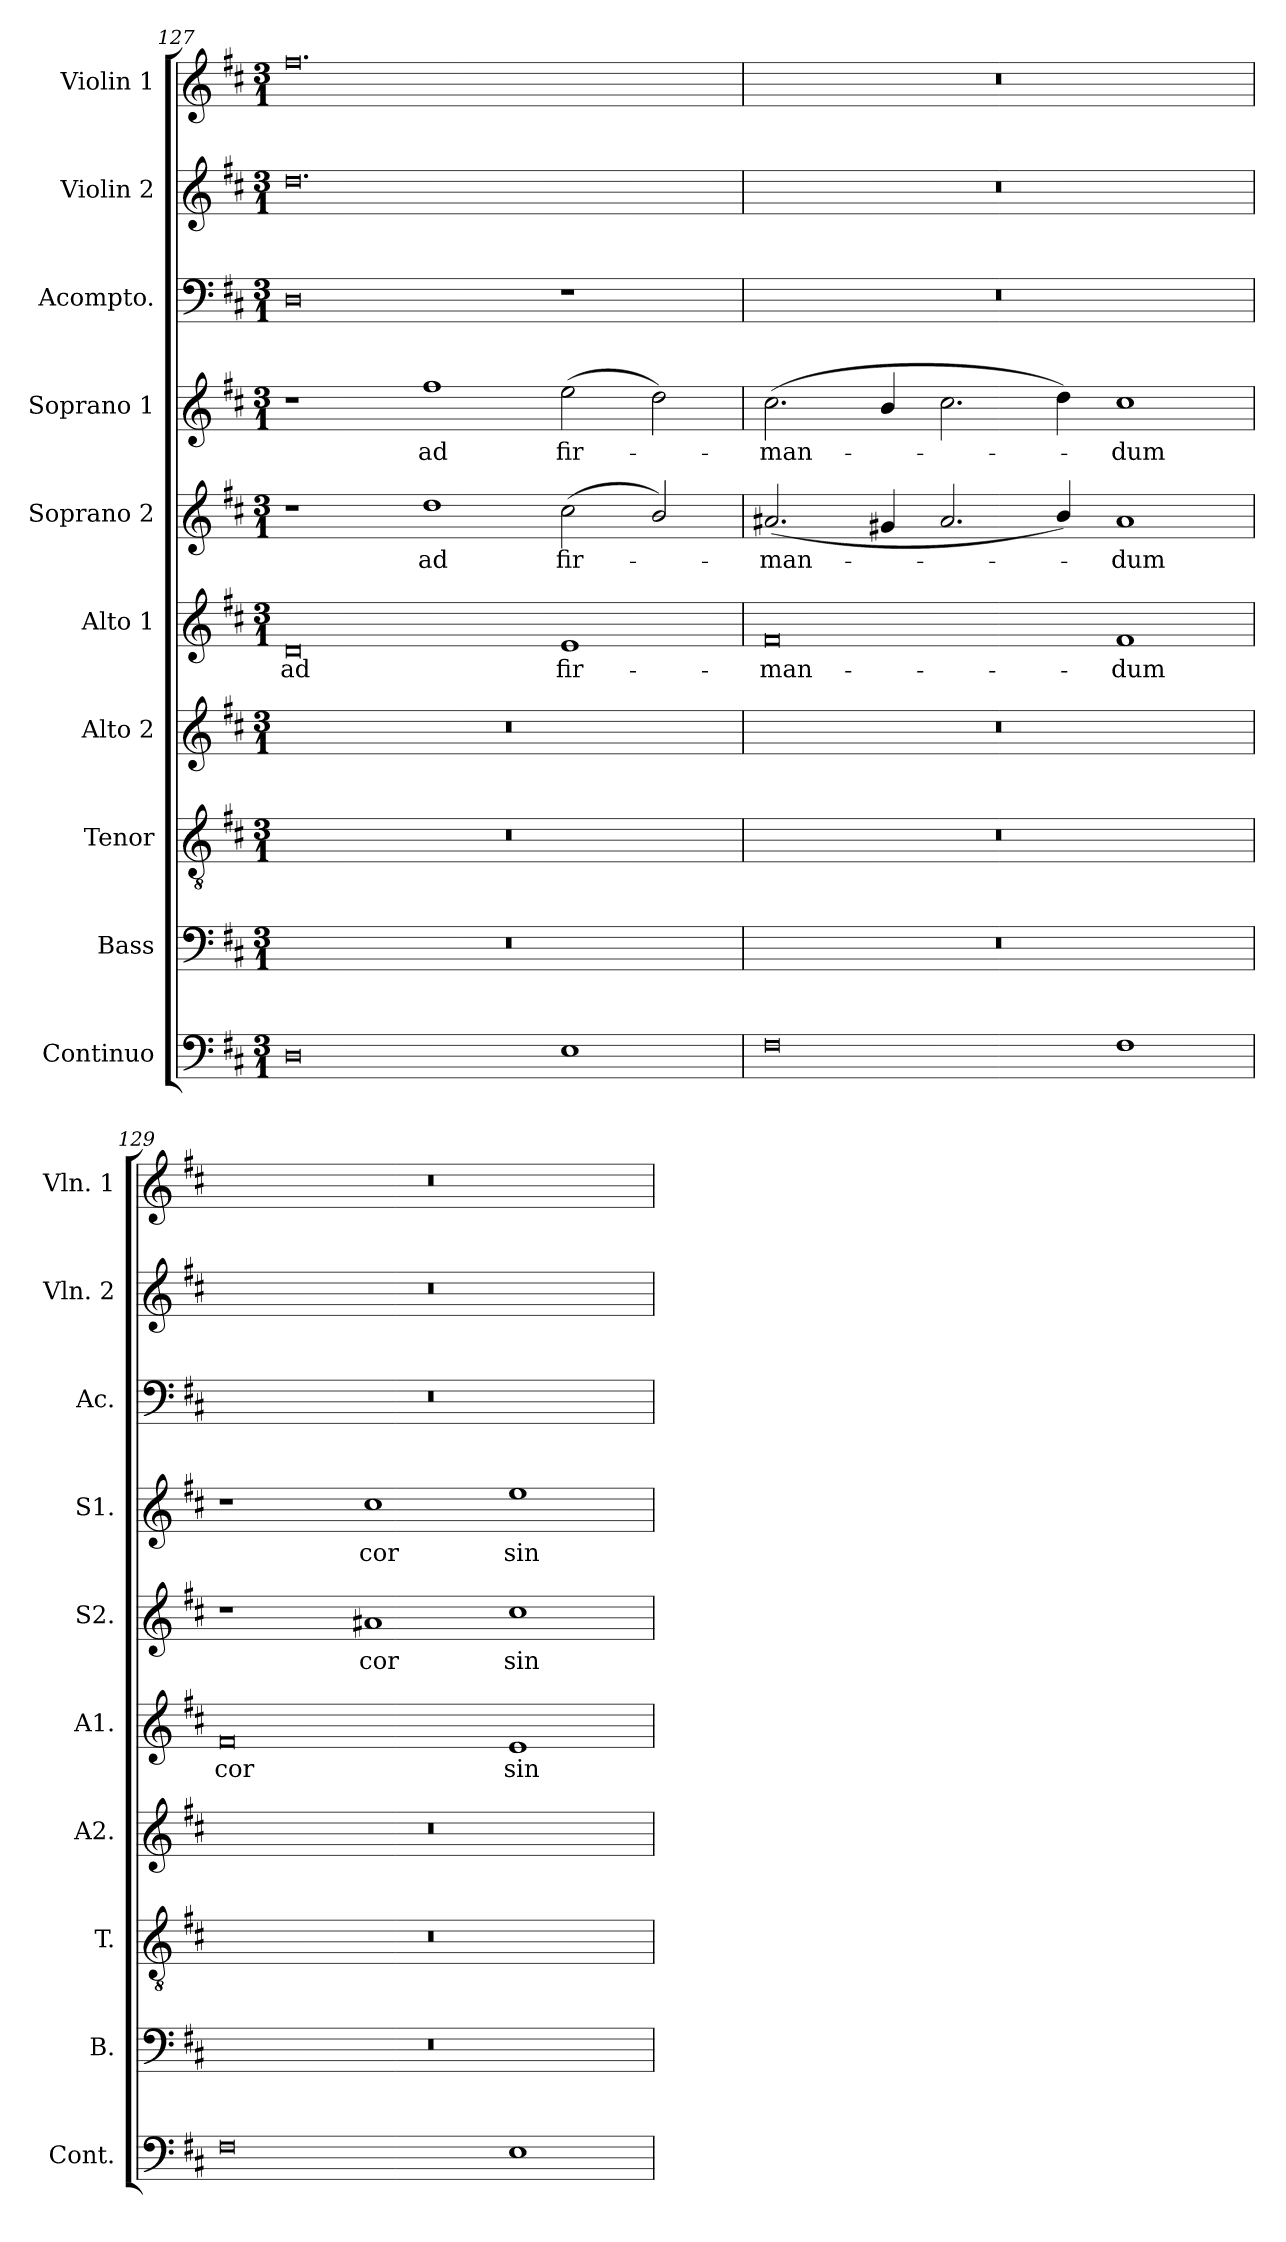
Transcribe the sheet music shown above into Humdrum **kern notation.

**kern	**kern	**kern	**kern	**kern	**text	**kern	**text	**kern	**text	**kern	**kern	**kern
*part10	*part9	*part8	*part7	*part6	*part6	*part5	*part5	*part4	*part4	*part3	*part2	*part1
*staff10	*staff9	*staff8	*staff7	*staff6	*staff6	*staff5	*staff5	*staff4	*staff4	*staff3	*staff2	*staff1
*I"Continuo	*I"Bass	*I"Tenor	*I"Alto 2	*I"Alto 1	*	*I"Soprano 2	*	*I"Soprano 1	*	*I"Acompto.	*I"Violin 2	*I"Violin 1
*I'Cont.	*I'B.	*I'T.	*I'A2.	*I'A1.	*	*I'S2.	*	*I'S1.	*	*I'Ac.	*I'Vln. 2	*I'Vln. 1
*clefF4	*clefF4	*clefGv2	*clefG2	*clefG2	*	*clefG2	*	*clefG2	*	*clefF4	*clefG2	*clefG2
*	*	*ITrd7c12	*	*	*	*	*	*	*	*	*	*
*k[f#c#]	*k[f#c#]	*k[f#c#]	*k[f#c#]	*k[f#c#]	*	*k[f#c#]	*	*k[f#c#]	*	*k[f#c#]	*k[f#c#]	*k[f#c#]
*D:	*D:	*D:	*D:	*D:	*	*D:	*	*D:	*	*D:	*D:	*D:
*M3/1	*M3/1	*M3/1	*M3/1	*M3/1	*	*M3/1	*	*M3/1	*	*M3/1	*M3/1	*M3/1
=127	=127	=127	=127	=127	=127	=127	=127	=127	=127	=127	=127	=127
!	!LO:N:vis=1	!LO:N:vis=1	!LO:N:vis=1	!	!	!	!	!	!	!	!	!
!	!	!	!	!	!LO:LY:b:color=#000000	!	!	!	!	!	!	!
0Di	0.r	0.r	0.r	0di	ad	1r	.	1r	.	0Di	0.ddi	0.ff#i
!	!	!	!	!	!	!	!LO:LY:b:color=#000000	!	!	!	!	!
!	!	!	!	!	!	!	!	!	!LO:LY:b:color=#000000	!	!	!
.	.	.	.	.	.	1ddi	ad	1ff#i	ad	.	.	.
!	!	!	!	!	!LO:LY:b:color=#000000	!	!	!	!	!	!	!
!	!	!	!	!	!	!	!LO:LY:b:color=#000000	!	!	!	!	!
!	!	!	!	!	!	!	!	!	!LO:LY:b:color=#000000	!	!	!
1Ei	.	.	.	1ei	fir-	(2cc#i\	fir-	(2eei\	fir-	1r	.	.
.	.	.	.	.	.	2bi/)	.	2ddi\)	.	.	.	.
=128	=128	=128	=128	=128	=128	=128	=128	=128	=128	=128	=128	=128
!	!LO:N:vis=1	!LO:N:vis=1	!LO:N:vis=1	!	!	!	!	!	!	!	!	!
!	!	!	!	!	!LO:LY:b:color=#000000	!	!	!	!	!	!	!
!	!	!	!	!	!	!	!LO:LY:b:color=#000000	!	!	!	!	!
!	!	!	!	!	!	!	!	!	!LO:LY:b:color=#000000	!LO:N:vis=1	!LO:N:vis=1	!LO:N:vis=1
0F#i	0.r	0.r	0.r	0f#i	-man-	(2.a#Xi/	-man-	(2.cc#i\	-man-	0.r	0.r	0.r
.	.	.	.	.	.	4g#Xi/	.	4bi/	.	.	.	.
.	.	.	.	.	.	2.a#i/	.	2.cc#i\	.	.	.	.
.	.	.	.	.	.	4bi/)	.	4ddi\)	.	.	.	.
!	!	!	!	!	!LO:LY:b:color=#000000	!	!	!	!	!	!	!
!	!	!	!	!	!	!	!LO:LY:b:color=#000000	!	!	!	!	!
!	!	!	!	!	!	!	!	!	!LO:LY:b:color=#000000	!	!	!
1F#i	.	.	.	1f#i	-dum	1a#i	-dum	1cc#i	-dum	.	.	.
=129	=129	=129	=129	=129	=129	=129	=129	=129	=129	=129	=129	=129
!	!LO:N:vis=1	!LO:N:vis=1	!LO:N:vis=1	!	!	!	!	!	!	!	!	!
!	!	!	!	!	!LO:LY:b:color=#000000	!	!	!	!	!LO:N:vis=1	!LO:N:vis=1	!LO:N:vis=1
0F#i	0.r	0.r	0.r	0f#i	cor	1r	.	1r	.	0.r	0.r	0.r
!	!	!	!	!	!	!	!LO:LY:b:color=#000000	!	!	!	!	!
!	!	!	!	!	!	!	!	!	!LO:LY:b:color=#000000	!	!	!
.	.	.	.	.	.	1a#Xi	cor	1cc#i	cor	.	.	.
!	!	!	!	!	!LO:LY:b:color=#000000	!	!	!	!	!	!	!
!	!	!	!	!	!	!	!LO:LY:b:color=#000000	!	!	!	!	!
!	!	!	!	!	!	!	!	!	!LO:LY:b:color=#000000	!	!	!
1Ei	.	.	.	1ei	sin-	1cc#i	sin-	1eei	sin-	.	.	.
=	=	=	=	=	=	=	=	=	=	=	=	=
*-	*-	*-	*-	*-	*-	*-	*-	*-	*-	*-	*-	*-
